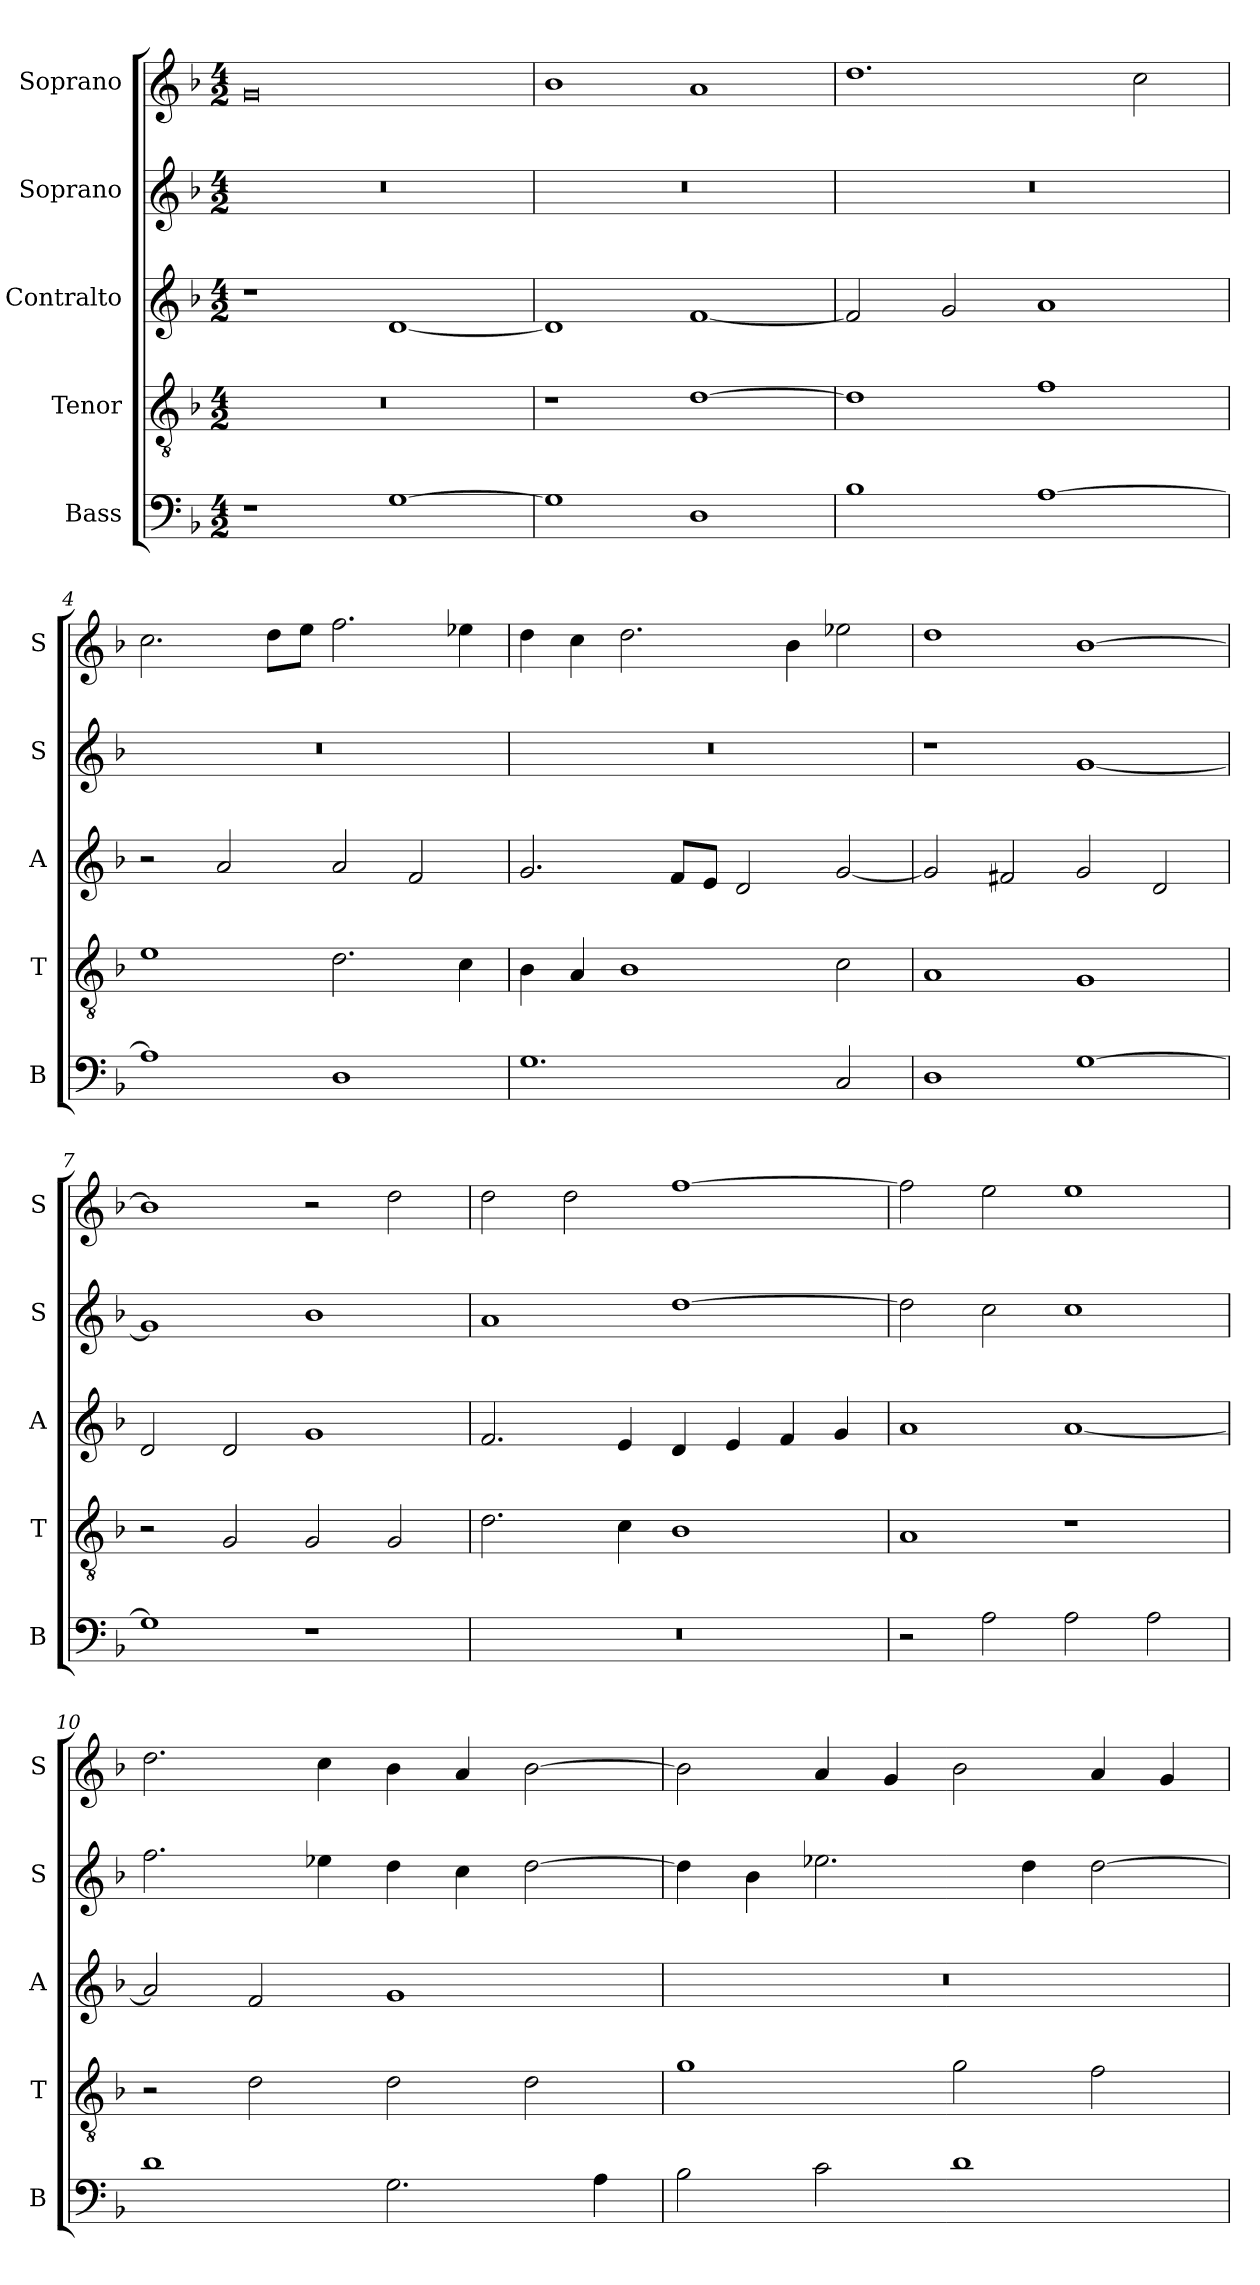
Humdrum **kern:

**kern	**kern	**kern	**kern	**kern
*part5	*part4	*part3	*part2	*part1
*staff5	*staff4	*staff3	*staff2	*staff1
*I"Bass	*I"Tenor	*I"Contralto	*I"Soprano	*I"Soprano
*I'B	*I'T	*I'A	*I'S	*I'S
*clefF4	*clefGv2	*clefG2	*clefG2	*clefG2
*k[b-]	*k[b-]	*k[b-]	*k[b-]	*k[b-]
*G:dor	*G:dor	*G:dor	*G:dor	*G:dor
*M4/2	*M4/2	*M4/2	*M4/2	*M4/2
=1	=1	=1	=1	=1
1r	0r	1r	0r	0g
[1G	.	[1d	.	.
=2	=2	=2	=2	=2
1G]	1r	1d]	0r	1b-
1D	[1d	[1f	.	1a
=3	=3	=3	=3	=3
1B-	1d]	2f]	0r	1.dd
.	.	2g	.	.
[1A	1f	1a	.	.
.	.	.	.	2cc
=4	=4	=4	=4	=4
1A]	1e	2r	0r	2.cc
.	.	2a	.	.
.	.	.	.	8dd\L
.	.	.	.	8ee\J
1D	2.d	2a	.	2.ff
.	.	2f	.	.
.	4c	.	.	4ee-X
=5	=5	=5	=5	=5
1.G	4B-	2.g	0r	4dd
.	4A	.	.	4cc
.	1B-	.	.	2.dd
.	.	8f/L	.	.
.	.	8e/J	.	.
.	.	2d	.	.
.	.	.	.	4b-
2C	2c	[2g	.	2ee-X
=6	=6	=6	=6	=6
1D	1A	2g]	1r	1dd
.	.	2f#X	.	.
[1G	1G	2g	[1g	[1b-
.	.	2d	.	.
=7	=7	=7	=7	=7
1G]	2r	2d	1g]	1b-]
.	2G	2d	.	.
1r	2G	1g	1b-	2r
.	2G	.	.	2dd
=8	=8	=8	=8	=8
0r	2.d	2.f	1a	2dd
.	.	.	.	2dd
.	4c	4e	.	.
.	1B-	4d	[1dd	[1ff
.	.	4e	.	.
.	.	4f	.	.
.	.	4g	.	.
=9	=9	=9	=9	=9
2r	1A	1a	2dd]	2ff]
2A	.	.	2cc	2ee
2A	1r	[1a	1cc	1ee
2A	.	.	.	.
=10	=10	=10	=10	=10
1d	2r	2a]	2.ff	2.dd
.	2d	2f	.	.
.	.	.	4ee-X	4cc
2.G	2d	1g	4dd	4b-
.	.	.	4cc	4a
.	2d	.	[2dd	[2b-
4A	.	.	.	.
=11	=11	=11	=11	=11
2B-	1g	0r	4dd]	2b-]
.	.	.	4b-	.
2c	.	.	2.ee-X	4a
.	.	.	.	4g
1d	2g	.	.	2b-
.	.	.	4dd	.
.	2f	.	[2dd	4a
.	.	.	.	4g
=	=	=	=	=
*-	*-	*-	*-	*-
